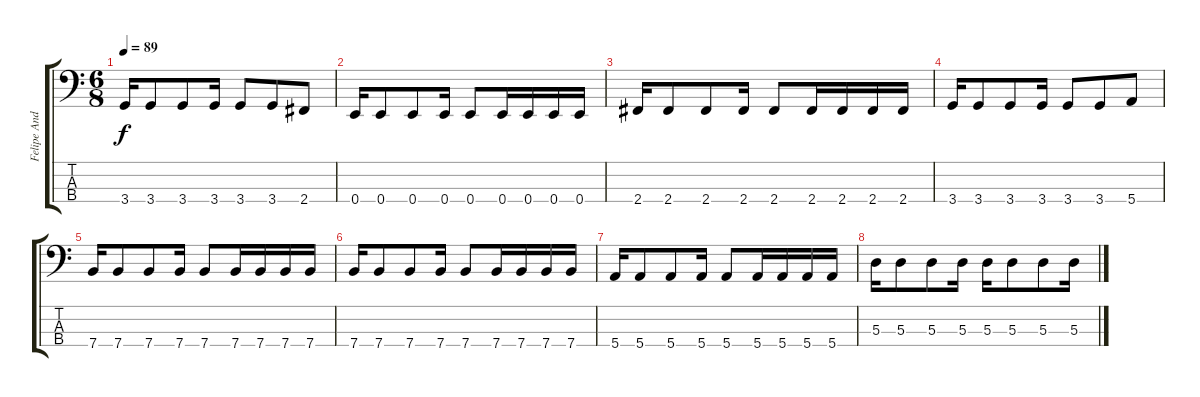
\track ("Felipe Andreoli" "Felipe And") {instrument electricbassfinger}
\staff {score tabs}
\tuning (G2 D2 A1 E1) {hide}
\ts (6 8)
\tempo 89
\clef f4
\ks c
3.4.16{dy f} 3.4.8 3.4.8 3.4.16 3.4.8 3.4.8 2.4.8 |
0.4.16{volume 4} 0.4.8 0.4.8 0.4.16 0.4.8 0.4.16 0.4.16 0.4.16 0.4.16 |
2.4.16 2.4.8 2.4.8 2.4.16 2.4.8 2.4.16 2.4.16 2.4.16 2.4.16 |
3.4.16 3.4.8 3.4.8 3.4.16 3.4.8 3.4.8 5.4.8 |
7.4.16 7.4.8 7.4.8 7.4.16 7.4.8 7.4.16 7.4.16 7.4.16 7.4.16 |
7.4.16 7.4.8 7.4.8 7.4.16 7.4.8 7.4.16 7.4.16 7.4.16 7.4.16 |
5.4.16{volume 0} 5.4.8 5.4.8 5.4.16 5.4.8 5.4.16 5.4.16 5.4.16 5.4.16 |
5.3.16 5.3.8 5.3.8 5.3.16 5.3.16 5.3.8 5.3.8 5.3.16
